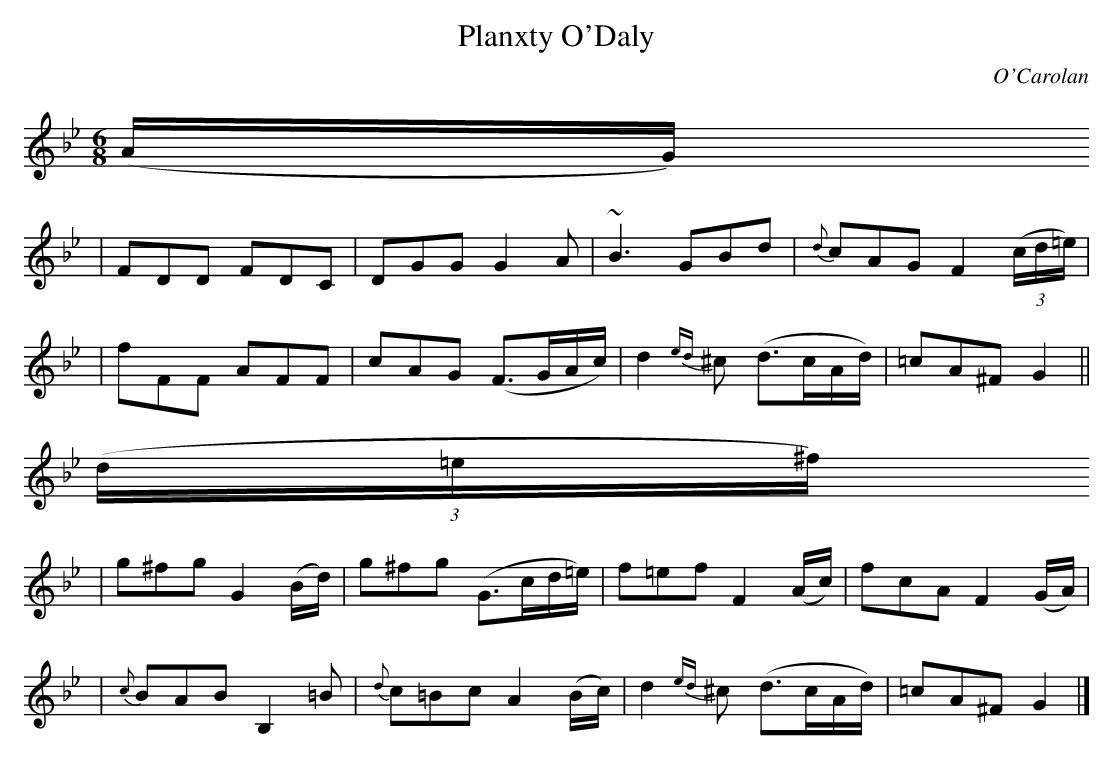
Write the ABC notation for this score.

X:1
T: Planxty O'Daly
C: O'Carolan
M: 6/8
L: 1/8
K: Gm
(A/G/)
| FDD FDC | DGG G2A | ~B3 GBd | {d}cAG F2((3c/d/=e/) |
| fFF AFF | cAG (F>GA/c/) | d2{ed}^c (d>cA/d/) | =cA^F G2 ||
((3d/=e/^f/)
| g^fg G2(B/d/) | g^fg (G>cd/=e/) | f=ef F2(A/c/) | fcA F2 (G/A/) |
| {c}BAB B,2=B | {d}c=Bc A2 (B/c/) | d2{ed}^c (d>cA/d/) | =cA^F G2 |]
